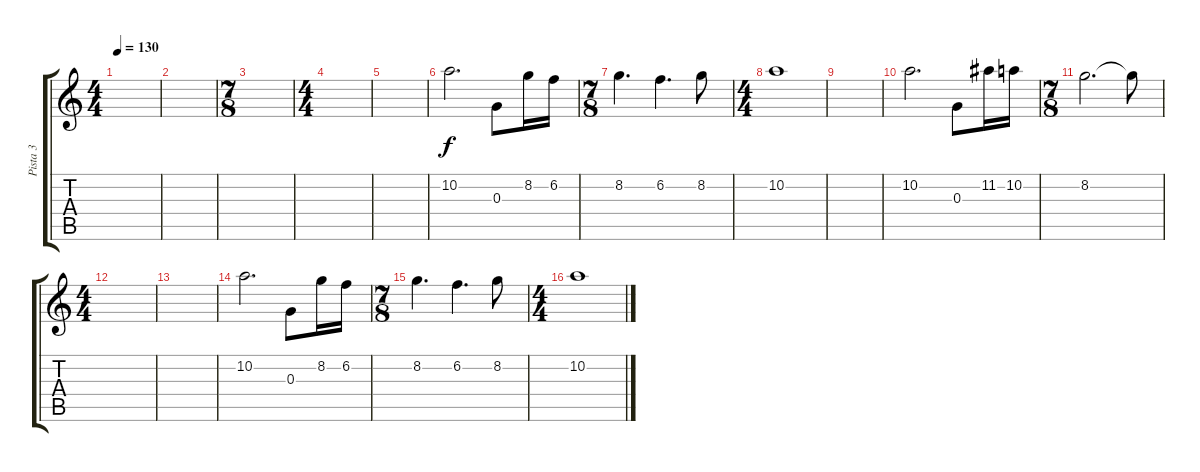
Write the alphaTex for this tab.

\track ("Pista 3" "Pista 3") {instrument acousticguitarsteel}
\staff {score tabs}
\tuning (E4 B3 G3 D3 A2 D2) {hide}
\ts (4 4)
\tempo 130
\clef g2
\ks c
|
|
\ts (7 8)
|
\ts (4 4)
|
|
10.2.2{d} 0.3.8 8.2.16 6.2.16 |
\ts (7 8)
8.2.4{d} 6.2.4{d} 8.2.8 |
\ts (4 4)
10.2.1 |
|
10.2.2{d} 0.3.8 11.2.16 10.2.16 |
\ts (7 8)
8.2.2{d} 8.2{t}.8 |
\ts (4 4)
|
|
10.2.2{d} 0.3.8 8.2.16 6.2.16 |
\ts (7 8)
8.2.4{d} 6.2.4{d} 8.2.8 |
\ts (4 4)
10.2.1
